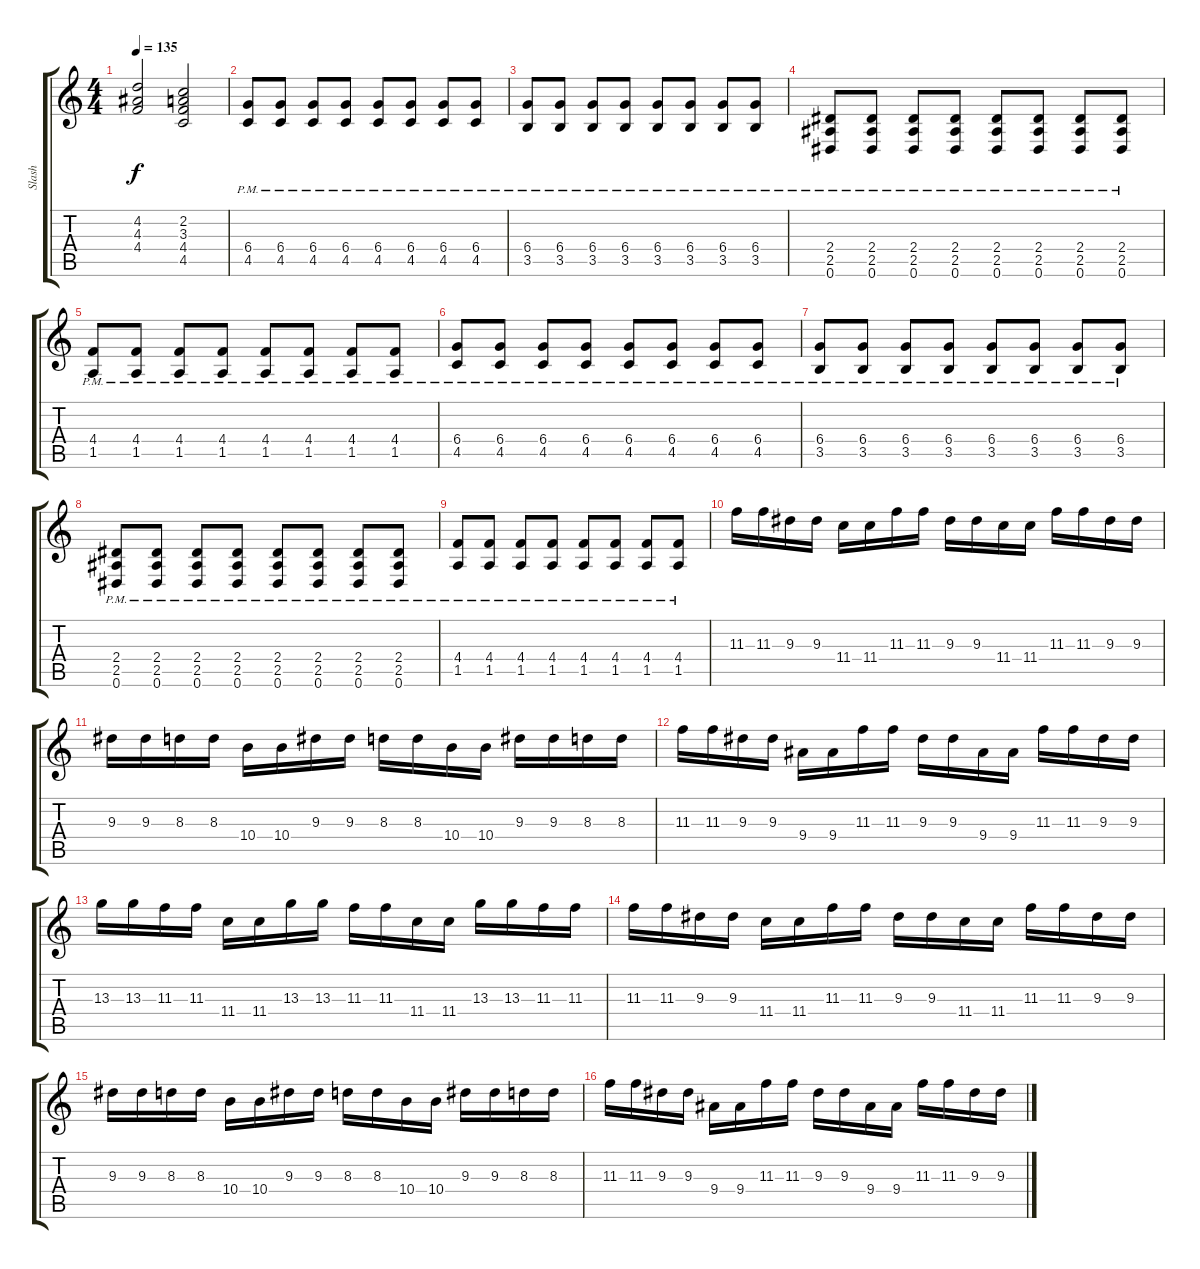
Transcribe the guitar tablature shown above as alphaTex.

\track ("Slash" "Slash") {instrument distortionguitar}
\staff {score tabs}
\tuning (Eb4 Bb3 Gb3 Db3 Ab2 Eb2) {hide}
\ts (4 4)
\tempo 135
\clef g2
\ks c
(4.2 4.3 4.4).2{dy f} (2.2 3.3 4.4 4.5).2 |
(6.4{pm} 4.5{pm}).8 (6.4{pm} 4.5{pm}).8 (6.4{pm} 4.5{pm}).8 (6.4{pm} 4.5{pm}).8 (6.4{pm} 4.5{pm}).8 (6.4{pm} 4.5{pm}).8 (6.4{pm} 4.5{pm}).8 (6.4{pm} 4.5{pm}).8 |
(6.4{pm} 3.5{pm}).8 (6.4{pm} 3.5{pm}).8 (6.4{pm} 3.5{pm}).8 (6.4{pm} 3.5{pm}).8 (6.4{pm} 3.5{pm}).8 (6.4{pm} 3.5{pm}).8 (6.4{pm} 3.5{pm}).8 (6.4{pm} 3.5{pm}).8 |
(2.4{pm} 2.5{pm} 0.6{pm}).8 (2.4{pm} 2.5{pm} 0.6{pm}).8 (2.4{pm} 2.5{pm} 0.6{pm}).8 (2.4{pm} 2.5{pm} 0.6{pm}).8 (2.4{pm} 2.5{pm} 0.6{pm}).8 (2.4{pm} 2.5{pm} 0.6{pm}).8 (2.4{pm} 2.5{pm} 0.6{pm}).8 (2.4{pm} 2.5{pm} 0.6{pm}).8 |
(4.4{pm} 1.5{pm}).8 (4.4{pm} 1.5{pm}).8 (4.4{pm} 1.5{pm}).8 (4.4{pm} 1.5{pm}).8 (4.4{pm} 1.5{pm}).8 (4.4{pm} 1.5{pm}).8 (4.4{pm} 1.5{pm}).8 (4.4{pm} 1.5{pm}).8 |
(6.4{pm} 4.5{pm}).8 (6.4{pm} 4.5{pm}).8 (6.4{pm} 4.5{pm}).8 (6.4{pm} 4.5{pm}).8 (6.4{pm} 4.5{pm}).8 (6.4{pm} 4.5{pm}).8 (6.4{pm} 4.5{pm}).8 (6.4{pm} 4.5{pm}).8 |
(6.4{pm} 3.5{pm}).8 (6.4{pm} 3.5{pm}).8 (6.4{pm} 3.5{pm}).8 (6.4{pm} 3.5{pm}).8 (6.4{pm} 3.5{pm}).8 (6.4{pm} 3.5{pm}).8 (6.4{pm} 3.5{pm}).8 (6.4{pm} 3.5{pm}).8 |
(2.4{pm} 2.5{pm} 0.6{pm}).8 (2.4{pm} 2.5{pm} 0.6{pm}).8 (2.4{pm} 2.5{pm} 0.6{pm}).8 (2.4{pm} 2.5{pm} 0.6{pm}).8 (2.4{pm} 2.5{pm} 0.6{pm}).8 (2.4{pm} 2.5{pm} 0.6{pm}).8 (2.4{pm} 2.5{pm} 0.6{pm}).8 (2.4{pm} 2.5{pm} 0.6{pm}).8 |
(4.4{pm} 1.5{pm}).8 (4.4{pm} 1.5{pm}).8 (4.4{pm} 1.5{pm}).8 (4.4{pm} 1.5{pm}).8 (4.4{pm} 1.5{pm}).8 (4.4{pm} 1.5{pm}).8 (4.4{pm} 1.5{pm}).8 (4.4{pm} 1.5{pm}).8 |
11.3.16 11.3.16 9.3.16 9.3.16 11.4.16 11.4.16 11.3.16 11.3.16 9.3.16 9.3.16 11.4.16 11.4.16 11.3.16 11.3.16 9.3.16 9.3.16 |
9.3.16 9.3.16 8.3.16 8.3.16 10.4.16 10.4.16 9.3.16 9.3.16 8.3.16 8.3.16 10.4.16 10.4.16 9.3.16 9.3.16 8.3.16 8.3.16 |
11.3.16 11.3.16 9.3.16 9.3.16 9.4.16 9.4.16 11.3.16 11.3.16 9.3.16 9.3.16 9.4.16 9.4.16 11.3.16 11.3.16 9.3.16 9.3.16 |
13.3.16 13.3.16 11.3.16 11.3.16 11.4.16 11.4.16 13.3.16 13.3.16 11.3.16 11.3.16 11.4.16 11.4.16 13.3.16 13.3.16 11.3.16 11.3.16 |
11.3.16 11.3.16 9.3.16 9.3.16 11.4.16 11.4.16 11.3.16 11.3.16 9.3.16 9.3.16 11.4.16 11.4.16 11.3.16 11.3.16 9.3.16 9.3.16 |
9.3.16 9.3.16 8.3.16 8.3.16 10.4.16 10.4.16 9.3.16 9.3.16 8.3.16 8.3.16 10.4.16 10.4.16 9.3.16 9.3.16 8.3.16 8.3.16 |
11.3.16 11.3.16 9.3.16 9.3.16 9.4.16 9.4.16 11.3.16 11.3.16 9.3.16 9.3.16 9.4.16 9.4.16 11.3.16 11.3.16 9.3.16 9.3.16
